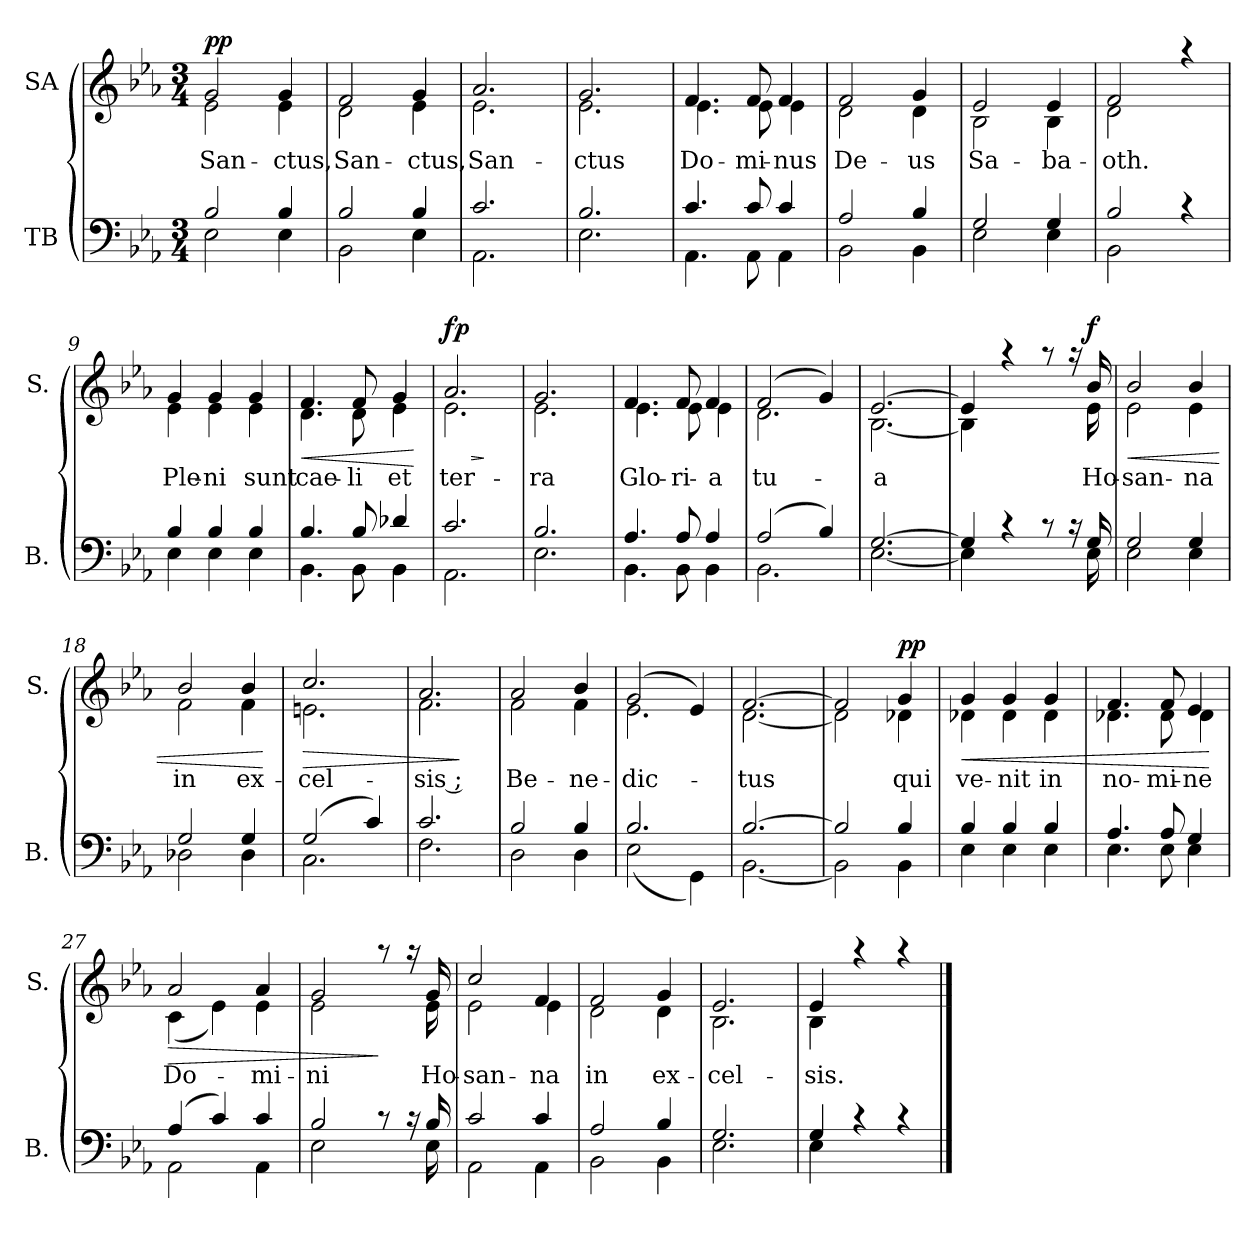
**kern	**kern	**text	**dynam
*part2	*part1	*part1	*part1
*staff2	*staff1	*staff1	*staff1
*I"TB	*I"SA	*	*
*I'B.	*I'S.	*	*
*clefF4	*clefG2	*	*
*k[b-e-a-]	*k[b-e-a-]	*	*
*E-:	*E-:	*	*
*M3/4	*M3/4	*	*
*MM60	*MM60	*	*
=1	=1	=1	=1
*^	*	*	*
!	!	!LO:TX:a:B:t=Sehr Langsam	!	!
!	!	!	!LO:LY:b	!LO:DY:a
*	*	*^	*	*
2B-/	2E-\	2g/	2e-\	San-	pp
!	!	!	!	!LO:LY:b	!
4B-/	4E-\	4g/	4e-\	-ctus,	.
=2	=2	=2	=2	=2	=2
!	!	!	!	!LO:LY:b	!
2B-/	2BB-\	2f/	2d\	San-	.
!	!	!	!	!LO:LY:b	!
4B-/	4E-\	4g/	4e-\	-ctus,	.
=3	=3	=3	=3	=3	=3
!	!	!	!	!LO:LY:b	!
2.c/	2.AA-\	2.a-/	2.e-\	San-	.
=4	=4	=4	=4	=4	=4
!	!	!	!	!LO:LY:b	!
2.B-/	2.E-\	2.g/	2.e-\	-ctus	.
=5	=5	=5	=5	=5	=5
!	!	!	!	!LO:LY:b	!
4.c/	4.AA-\	4.f/	4.e-\	Do-	.
!	!	!	!	!LO:LY:b	!
8c/	8AA-\	8f/	8e-\	-mi-	.
!	!	!	!	!LO:LY:b	!
4c/	4AA-\	4f/	4e-\	-nus	.
=6	=6	=6	=6	=6	=6
!	!	!	!	!LO:LY:b	!
2A-/	2BB-\	2f/	2d\	De-	.
!	!	!	!	!LO:LY:b	!
4B-/	4BB-\	4g/	4d\	-us	.
=7	=7	=7	=7	=7	=7
!	!	!	!	!LO:LY:b	!
2G/	2E-\	2e-/	2B-\	Sa-	.
!	!	!	!	!LO:LY:b	!
4G/	4E-\	4e-/	4B-\	-ba-	.
=8	=8	=8	=8	=8	=8
!	!	!	!	!LO:LY:b	!
2B-/	2BB-\	2f/	2d\	-oth.	.
4rc	4ryy	4raa	4ryy	.	.
=9	=9	=9	=9	=9	=9
!	!	!	!	!LO:LY:b	!
4B-/	4E-\	4g/	4e-\	Ple-	.
!	!	!	!	!LO:LY:b	!
4B-/	4E-\	4g/	4e-\	-ni	.
!	!	!	!	!LO:LY:b	!
4B-/	4E-\	4g/	4e-\	sunt	.
!!LO:LB:g=z	!!
=10	=10	=10	=10	=10	=10
!	!	!	!	!LO:LY:b	!LO:HP:b
4.B-/	4.BB-\	4.f/	4.d\	cae-	<
!	!	!	!	!LO:LY:b	!
8B-/	8BB-\	8f/	8d\	-li	.
!	!	!	!	!LO:LY:b	!
4d-X/	4BB-\	4g/	4e-\	et	.
*v	*v	*	*	*	*
*	*v	*v	*	*
.	.	.	[
=11	=11	=11	=11
*^	*	*	*
!	!	!	!LO:LY:b	!LO:HP:b
*	*	*^	*	*
!	!	!	!	!	!LO:DY:n=1:a
2.c/	2.AA-\	2.a-/	2.e-\	ter-	> fp
*v	*v	*	*	*	*
*	*v	*v	*	*
.	.	.	]
=12	=12	=12	=12
*^	*	*	*
!	!	!	!LO:LY:b	!
*	*	*^	*	*
2.B-/	2.E-\	2.g/	2.e-\	-ra	.
=13	=13	=13	=13	=13	=13
!	!	!	!	!LO:LY:b	!
4.A-/	4.BB-\	4.f/	4.e-\	Glo-	.
!	!	!	!	!LO:LY:b	!
8A-/	8BB-\	8f/	8e-\	-ri-	.
!	!	!	!	!LO:LY:b	!
4A-/	4BB-\	4f/	4e-\	-a	.
=14	=14	=14	=14	=14	=14
!	!	!	!	!LO:LY:b	!
(2A-/	2.BB-\	(2f/	2.d\	tu-	.
4B-/)	.	4g/)	.	.	.
=15	=15	=15	=15	=15	=15
!	!	!	!	!LO:LY:b	!
[>2.G/	[<2.E-\	[>2.e-/	[<2.B-\	-a	.
=16	=16	=16	=16	=16	=16
4G/]	4E-\]	4e-/]	4B-\]	.	.
4rc	4ryy	4raa	4ryy	.	.
8rc	8ryy	8raa	8ryy	.	.
16rc	16ryy	16raa	16ryy	.	.
!	!	!	!	!LO:LY:b	!LO:DY:a
16G/	16E-\	16b-/	16e-\	Ho-	f
=17	=17	=17	=17	=17	=17
!	!	!	!	!LO:LY:b	!LO:HP:b
2G/	2E-\	2b-/	2e-\	-san-	<
!	!	!	!	!LO:LY:b	!
4G/	4E-\	4b-/	4e-\	-na	.
=18	=18	=18	=18	=18	=18
!	!	!	!	!LO:LY:b	!
2G/	2D-X\	2b-/	2f\	in	.
!	!	!	!	!LO:LY:b	!
4G/	4D-\	4b-/	4f\	ex-	.
*v	*v	*	*	*	*
*	*v	*v	*	*
.	.	.	[
!!LO:LB:g=z
=19	=19	=19	=19
*^	*	*	*
!	!	!	!LO:LY:b	!LO:HP:b
*	*	*^	*	*
(2G/	2.C\	2.cc/	2.en\	-cel-	>
4c/)	.	.	.	.	.
=20	=20	=20	=20	=20	=20
!	!	!	!	!LO:LY:b	!
2.c/	2.F\	2.a-/	2.f\	-sis ;	.
*v	*v	*	*	*	*
*	*v	*v	*	*
.	.	.	]
=21	=21	=21	=21
*^	*	*	*
!	!	!	!LO:LY:b	!
*	*	*^	*	*
2B-/	2D\	2a-/	2f\	Be-	.
!	!	!	!	!LO:LY:b	!
4B-/	4D\	4b-/	4f\	-ne-	.
=22	=22	=22	=22	=22	=22
!	!	!	!	!LO:LY:b	!
2.B-/	(<2E-\	(2g/	2.e-\	-dic-	.
.	4GG\)	4e-/)	.	.	.
=23	=23	=23	=23	=23	=23
!	!	!	!	!LO:LY:b	!
[>2.B-/	[<2.BB-\	[>2.f/	[<2.d\	-tus	.
=24	=24	=24	=24	=24	=24
2B-/]	2BB-\]	2f/]	2d\]	.	.
!	!	!	!	!LO:LY:b	!LO:DY:a
4B-/	4BB-\	4g/	4d-X\	qui	pp
=25	=25	=25	=25	=25	=25
!	!	!	!	!LO:LY:b	!LO:HP:b
4B-/	4E-\	4g/	4d-X\	ve-	<
!	!	!	!	!LO:LY:b	!
4B-/	4E-\	4g/	4d-\	-nit	.
!	!	!	!	!LO:LY:b	!
4B-/	4E-\	4g/	4d-\	in	.
!!LO:LB:g=z	!!
=26	=26	=26	=26	=26	=26
!	!	!	!	!LO:LY:b	!
4.A-/	4.E-\	4.f/	4.d-X\	no-	.
!	!	!	!	!LO:LY:b	!
8A-/	8E-\	8f/	8d-\	-mi-	.
!	!	!	!	!LO:LY:b	!
4G/	4E-\	4e-/	4d-\	-ne	.
*v	*v	*	*	*	*
*	*v	*v	*	*
.	.	.	[
=27	=27	=27	=27
*^	*	*	*
!	!	!	!LO:LY:b	!LO:HP:b
*	*	*^	*	*
(4A-/	2AA-\	2a-/	(<4c\	Do-	>
4c/)	.	.	4e-\)	.	.
!	!	!	!	!LO:LY:b	!
4c/	4AA-\	4a-/	4e-\	-mi-	.
=28	=28	=28	=28	=28	=28
!	!	!	!	!LO:LY:b	!
2B-/	2E-\	2g/	2e-\	-ni	.
8rc	8ryy	8raa	8ryy	.	]
16rc	16ryy	16raa	16ryy	.	.
!	!	!	!	!LO:LY:b	!
16B-/	16E-\	16g/	16e-\	Ho-	.
=29	=29	=29	=29	=29	=29
!	!	!	!	!LO:LY:b	!
2c/	2AA-\	2cc/	2e-\	-san-	.
!	!	!	!	!LO:LY:b	!
4c/	4AA-\	4f/	4e-\	-na	.
=30	=30	=30	=30	=30	=30
!	!	!	!	!LO:LY:b	!
2A-/	2BB-\	2f/	2d\	in	.
!	!	!	!	!LO:LY:b	!
4B-/	4BB-\	4g/	4d\	ex-	.
=31	=31	=31	=31	=31	=31
!	!	!	!	!LO:LY:b	!
2.G/	2.E-\	2.e-/	2.B-\	-cel-	.
=32	=32	=32	=32	=32	=32
!	!	!	!	!LO:LY:b	!
4G/	4E-\	4e-/	4B-\	-sis.	.
4rc	4ryy	4raa	4ryy	.	.
4rc	4ryy	4raa	4ryy	.	.
*v	*v	*	*	*	*
*	*v	*v	*	*
==	==	==	==
*-	*-	*-	*-
